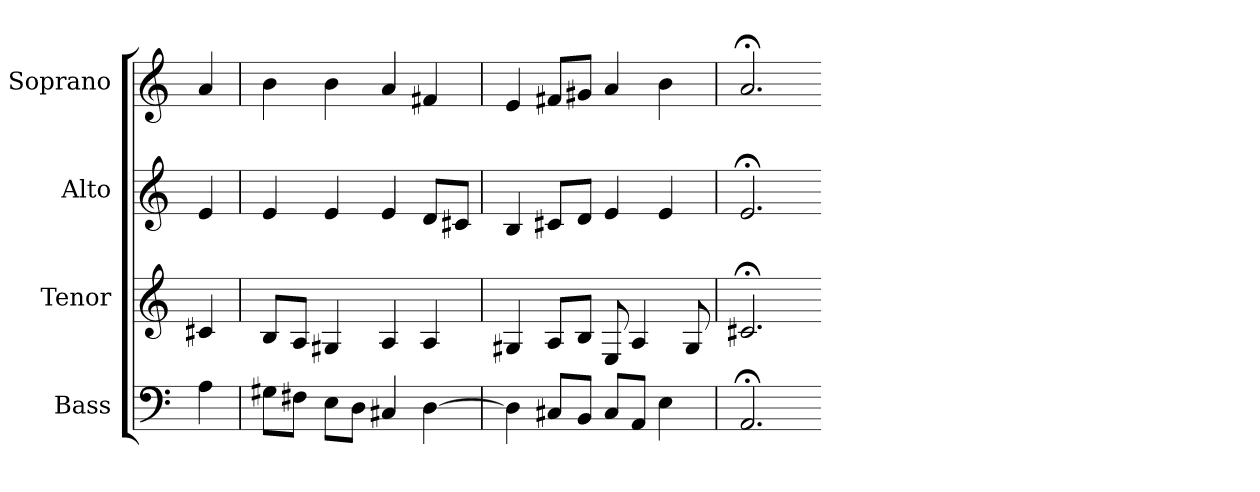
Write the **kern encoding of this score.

**kern	**kern	**kern	**kern
*part4	*part3	*part2	*part1
*staff4	*staff3	*staff2	*staff1
*I"Bass	*I"Tenor	*I"Alto	*I"Soprano
*I'B	*I'T	*I'A	*I'S
=	=	=	=
4A	4c#X	4e	4a
=1	=1	=1	=1
8G#XL	8BL	4e	4b
8F#XJ	8AJ	.	.
8EL	4G#X	4e	4b
8DJ	.	.	.
4C#X	4A	4e	4a
[4D	4A	8dL	4f#X
.	.	8c#XJ	.
=2	=2	=2	=2
4D]	4G#X	4B	4e
8C#XL	8AL	8c#XL	8f#XL
8BBJ	8BJ	8dJ	8g#XJ
8C#L	8E	4e	4a
8AAJ	4A	.	.
4E	.	4e	4b
.	8G#	.	.
=3	=3	=3	=3
2.AA;<	2.c#X;<	2.e;<	2.a;<
=-	=-	=-	=-
*-	*-	*-	*-
